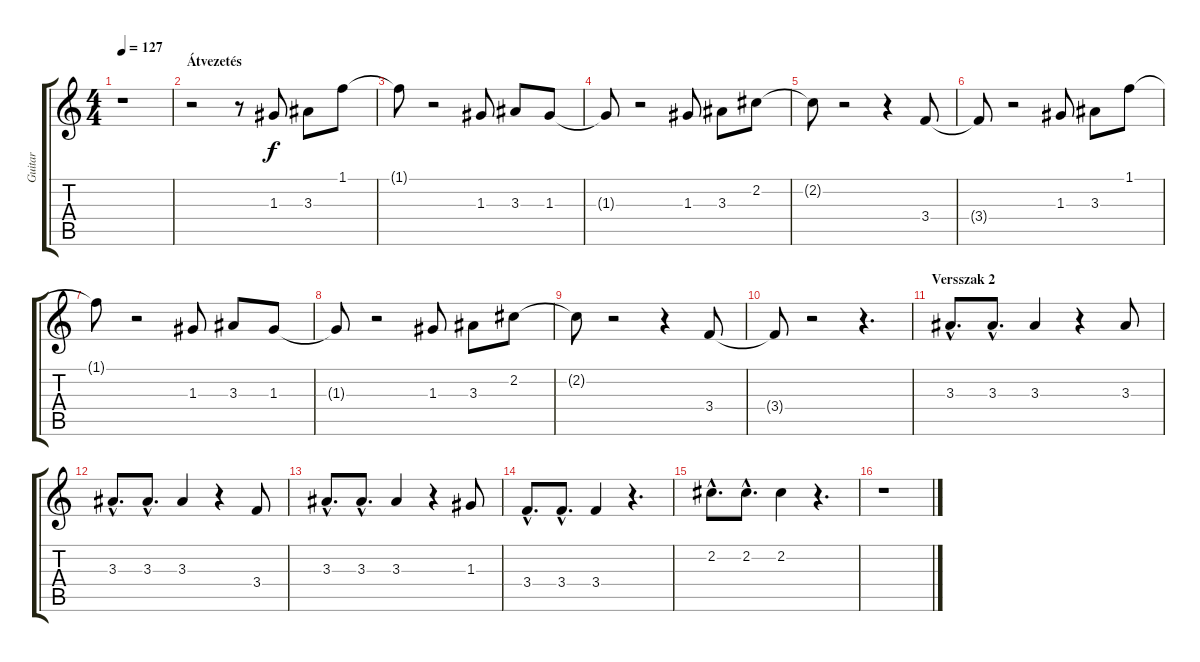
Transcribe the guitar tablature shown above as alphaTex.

\track ("Guitar" "Guitar") {instrument acousticguitarsteel}
\staff {score tabs}
\tuning (E4 B3 G3 D3 A2 E2) {hide}
\ts (4 4)
\tempo 127
\clef g2
\ks c
r.1{dy f} |
\section ("" "Átvezetés")
r.2 r.8 1.3.8 3.3.8 1.1.8 |
1.1{t}.8 r.2 1.3.8 3.3.8 1.3.8 |
1.3{t}.8 r.2 1.3.8 3.3.8 2.2.8 |
2.2{t}.8 r.2 r.4 3.4.8 |
3.4{t}.8 r.2 1.3.8 3.3.8 1.1.8 |
1.1{t}.8 r.2 1.3.8 3.3.8 1.3.8 |
1.3{t}.8 r.2 1.3.8 3.3.8 2.2.8 |
2.2{t}.8 r.2 r.4 3.4.8 |
3.4{t}.8 r.2 r.4{d} |
\section ("" "Versszak 2")
3.3{hac}.8{d volume 10} 3.3{hac}.8{d} 3.3.4 r.4 3.3.8 |
3.3{hac}.8{d} 3.3{hac}.8{d} 3.3.4 r.4 3.4.8 |
3.3{hac}.8{d} 3.3{hac}.8{d} 3.3.4 r.4 1.3.8 |
3.4{hac}.8{d} 3.4{hac}.8{d} 3.4.4 r.4{d} |
2.2{hac}.8{d} 2.2{hac}.8{d} 2.2.4 r.4{d} |
r.1
